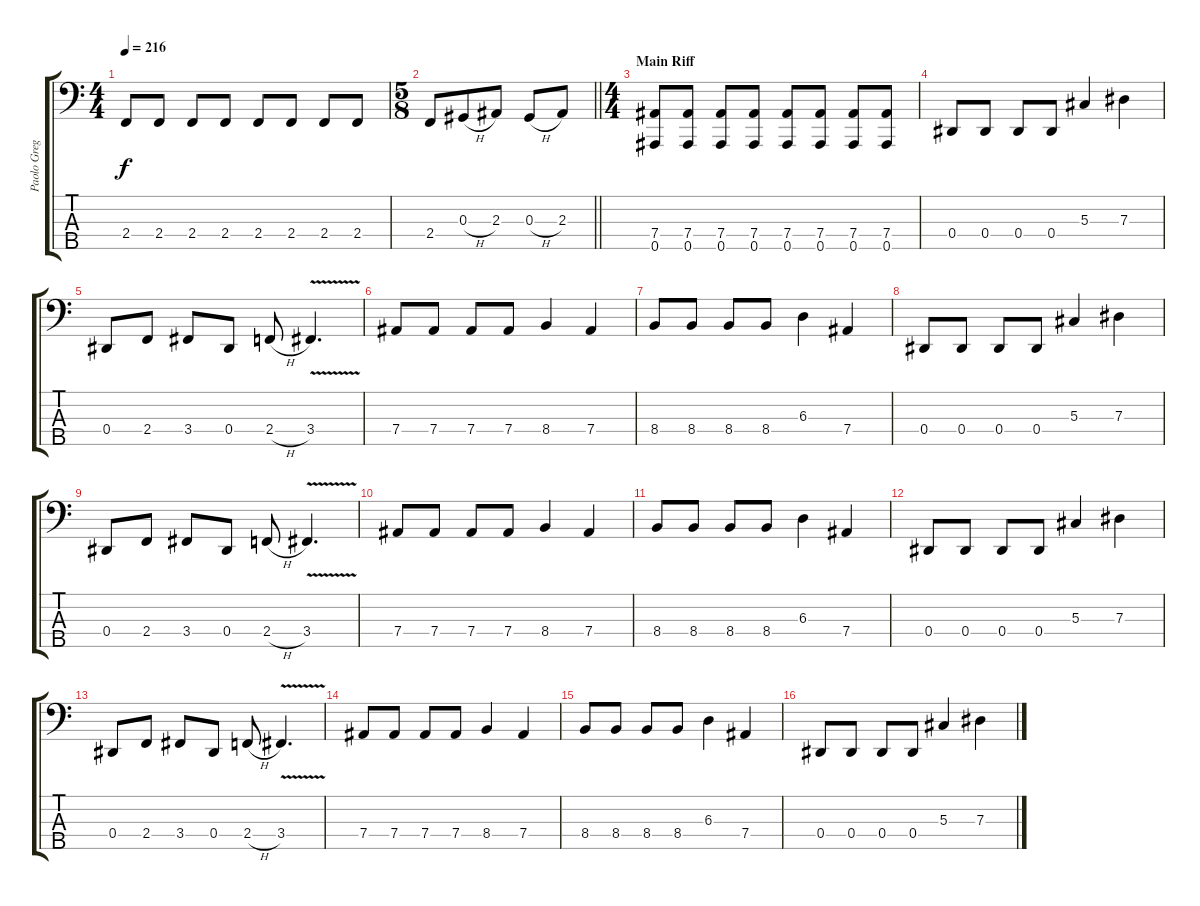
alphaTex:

\track ("Paolo Gregoletto (Bass Guitar)" "Paolo Greg") {instrument electricbasspick}
\staff {score tabs}
\tuning (Gb2 Db2 Ab1 Eb1 Bb0) {hide}
\ts (4 4)
\tempo 216
\clef f4
\ks c
2.4.8{dy f} 2.4.8 2.4.8 2.4.8 2.4.8 2.4.8 2.4.8 2.4.8 |
\ts (5 8)
\barLineRight lightlight
2.4.8 0.3{h}.8 2.3.8 0.3{h}.8 2.3.8 |
\ts (4 4)
\section ("" "Main Riff")
(7.4 0.5).8 (7.4 0.5).8 (7.4 0.5).8 (7.4 0.5).8 (7.4 0.5).8 (7.4 0.5).8 (7.4 0.5).8 (7.4 0.5).8 |
0.4.8 0.4.8 0.4.8 0.4.8 5.3.4 7.3.4 |
0.4.8 2.4.8 3.4.8 0.4.8 2.4{h}.8 3.4{v}.4{d} |
7.4.8 7.4.8 7.4.8 7.4.8 8.4.4 7.4.4 |
8.4.8 8.4.8 8.4.8 8.4.8 6.3.4 7.4.4 |
0.4.8 0.4.8 0.4.8 0.4.8 5.3.4 7.3.4 |
0.4.8 2.4.8 3.4.8 0.4.8 2.4{h}.8 3.4{v}.4{d} |
7.4.8 7.4.8 7.4.8 7.4.8 8.4.4 7.4.4 |
8.4.8 8.4.8 8.4.8 8.4.8 6.3.4 7.4.4 |
0.4.8 0.4.8 0.4.8 0.4.8 5.3.4 7.3.4 |
0.4.8 2.4.8 3.4.8 0.4.8 2.4{h}.8 3.4{v}.4{d} |
7.4.8 7.4.8 7.4.8 7.4.8 8.4.4 7.4.4 |
8.4.8 8.4.8 8.4.8 8.4.8 6.3.4 7.4.4 |
0.4.8 0.4.8 0.4.8 0.4.8 5.3.4 7.3.4
